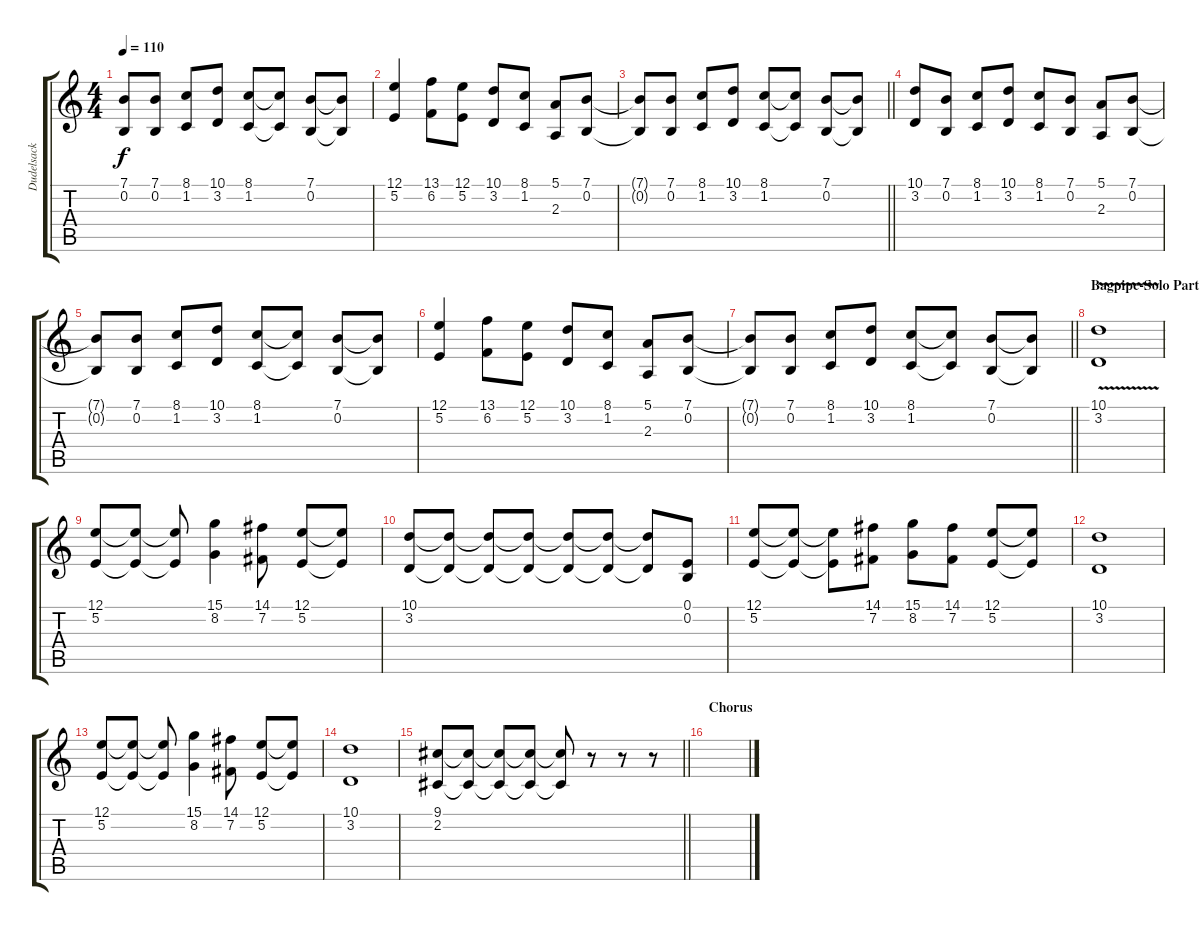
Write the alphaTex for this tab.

\track ("Dudelsack" "Dudelsack") {instrument bagpipe}
\staff {score tabs}
\tuning (E4 B3 G3 D3 A2 D2) {hide}
\ts (4 4)
\tempo 110
\clef g2
\ks c
(7.1{t} 0.2{t}).8{dy f} (7.1 0.2).8 (8.1 1.2).8 (10.1 3.2).8 (8.1 1.2).8 (8.1{t} 1.2{t}).8 (7.1 0.2).8 (7.1{t} 0.2{t}).8 |
(12.1 5.2).4 (13.1 6.2).8 (12.1 5.2).8 (10.1 3.2).8 (8.1 1.2).8 (5.1 2.3).8 (7.1 0.2).8 |
\barLineRight lightlight
(7.1{t} 0.2{t}).8 (7.1 0.2).8 (8.1 1.2).8 (10.1 3.2).8 (8.1 1.2).8 (8.1{t} 1.2{t}).8 (7.1 0.2).8 (7.1{t} 0.2{t}).8 |
(10.1 3.2).8 (7.1 0.2).8 (8.1 1.2).8 (10.1 3.2).8 (8.1 1.2).8 (7.1 0.2).8 (5.1 2.3).8 (7.1 0.2).8 |
(7.1{t} 0.2{t}).8 (7.1 0.2).8 (8.1 1.2).8 (10.1 3.2).8 (8.1 1.2).8 (8.1{t} 1.2{t}).8 (7.1 0.2).8 (7.1{t} 0.2{t}).8 |
(12.1 5.2).4 (13.1 6.2).8 (12.1 5.2).8 (10.1 3.2).8 (8.1 1.2).8 (5.1 2.3).8 (7.1 0.2).8 |
\barLineRight lightlight
(7.1{t} 0.2{t}).8 (7.1 0.2).8 (8.1 1.2).8 (10.1 3.2).8 (8.1 1.2).8 (8.1{t} 1.2{t}).8 (7.1 0.2).8 (7.1{t} 0.2{t}).8 |
\section ("" "Bagpipe-Solo Part 2")
(10.1{v} 3.2{v}).1 |
(12.1 5.2).8 (12.1{t} 5.2{t}).8 (12.1{t} 5.2{t}).8 (15.1 8.2).4 (14.1 7.2).8 (12.1 5.2).8 (12.1{t} 5.2{t}).8 |
(10.1 3.2).8 (10.1{t} 3.2{t}).8 (10.1{t} 3.2{t}).8 (10.1{t} 3.2{t}).8 (10.1{t} 3.2{t}).8 (10.1{t} 3.2{t}).8 (10.1{t} 3.2{t}).8 (0.1 0.2).8 |
(12.1 5.2).8 (12.1{t} 5.2{t}).8 (12.1{t} 5.2{t}).8 (14.1 7.2).8 (15.1 8.2).8 (14.1 7.2).8 (12.1 5.2).8 (12.1{t} 5.2{t}).8 |
(10.1 3.2).1 |
(12.1 5.2).8 (12.1{t} 5.2{t}).8 (12.1{t} 5.2{t}).8 (15.1 8.2).4 (14.1 7.2).8 (12.1 5.2).8 (12.1{t} 5.2{t}).8 |
(10.1 3.2).1 |
\barLineRight lightlight
(9.1 2.2).8 (9.1{t} 2.2{t}).8 (9.1{t} 2.2{t}).8 (9.1{t} 2.2{t}).8 (9.1{t} 2.2{t}).8 r.8 r.8 r.8 |
\section ("" "Chorus")
